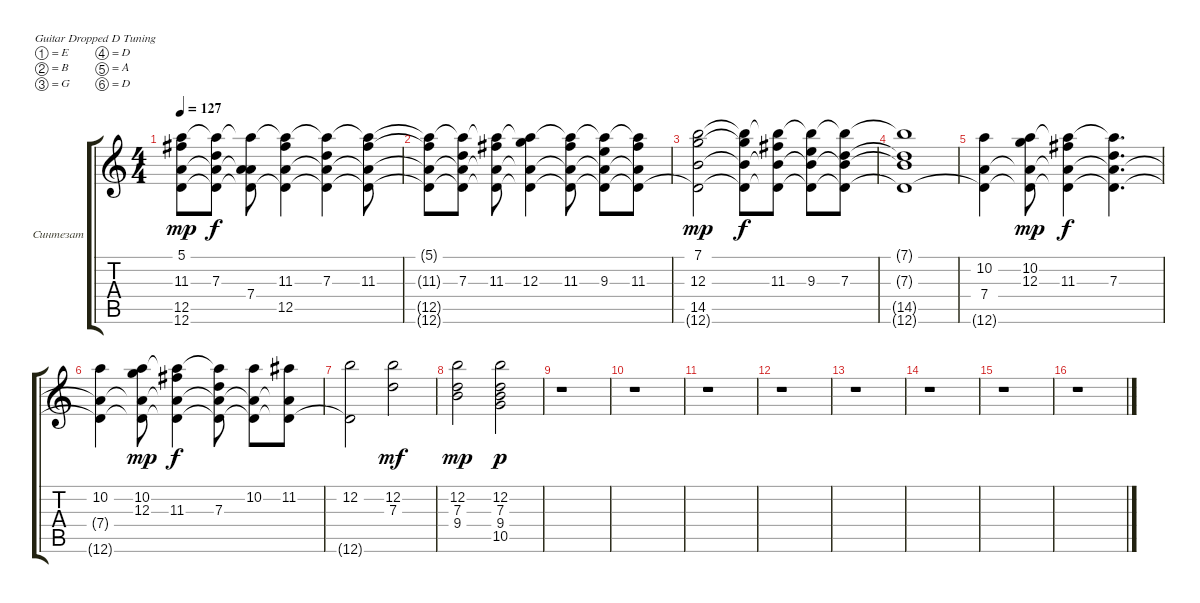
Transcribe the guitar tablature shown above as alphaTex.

\bracketExtendMode groupsimilarinstruments
\firstSystemTrackNameOrientation horizontal
\otherSystemsTrackNameOrientation horizontal
\track ("Синтезатор" "Синтезат") {instrument drawbarorgan}
\staff {score tabs}
\tuning (E4 B3 G3 D3 A2 D2)
\displaytranspose 12
\ts (4 4)
\tempo 127
\clef g2
\ks c
(5.1 11.3 12.5 12.6).8{dy mp} (5.1{t} 7.3 12.5{t} 12.6{t}).8{dy f} (5.1{t} 7.4 12.5{t} 12.6{t}).8 (5.1{t} 11.3 12.5 12.6{t}).4 (5.1{t} 7.3 12.5{t} 12.6{t}).4 (5.1{t} 11.3 12.5{t} 12.6{t}).8 |
(5.1{t} 11.3{t} 12.5{t} 12.6{t}).8 (5.1{t} 7.3 12.5{t} 12.6{t}).8 (5.1{t} 11.3 12.5{t} 12.6{t}).8 (5.1{t} 12.3 12.5{t} 12.6{t}).4 (5.1{t} 11.3 12.5{t} 12.6{t}).8 (5.1{t} 9.3 12.5{t} 12.6{t}).8 (5.1{t} 11.3 12.5{t} 12.6{t}).8 |
(7.1 12.3 14.5 12.6{t}).2{dy mp} (7.1{t} 12.3{t} 14.5{t} 12.6{t}).8{dy f} (7.1{t} 11.3 14.5{t} 12.6{t}).8 (7.1{t} 9.3 14.5{t} 12.6{t}).8 (7.1{t} 7.3 14.5{t} 12.6{t}).8 |
(7.1{t} 7.3{t} 14.5{t} 12.6{t}).1 |
(10.2 7.4 12.6{t}).4 (10.2 12.3 7.4{t} 12.6{t}).8{dy mp} (10.2{t} 11.3 7.4{t} 12.6{t}).4{dy f} (10.2{t} 7.3 7.4{t} 12.6{t}).4{d} |
(10.2 7.4{t} 12.6{t}).4 (10.2 12.3 7.4{t} 12.6{t}).8{dy mp} (10.2{t} 11.3 7.4{t} 12.6{t}).4{dy f} (10.2{t} 7.3 7.4{t} 12.6{t}).8 (10.2 7.4{t} 12.6{t}).8 (11.2 7.4{t} 12.6{t}).8 |
(12.2 12.6{t}).2 (12.2 7.3).2{dy mf} |
(12.2 7.3 9.4).2{dy mp} (12.2 7.3 9.4 10.5).2{dy p} |
r.1 |
r.1 |
r.1 |
r.1 |
r.1 |
r.1 |
r.1 |
r.1
